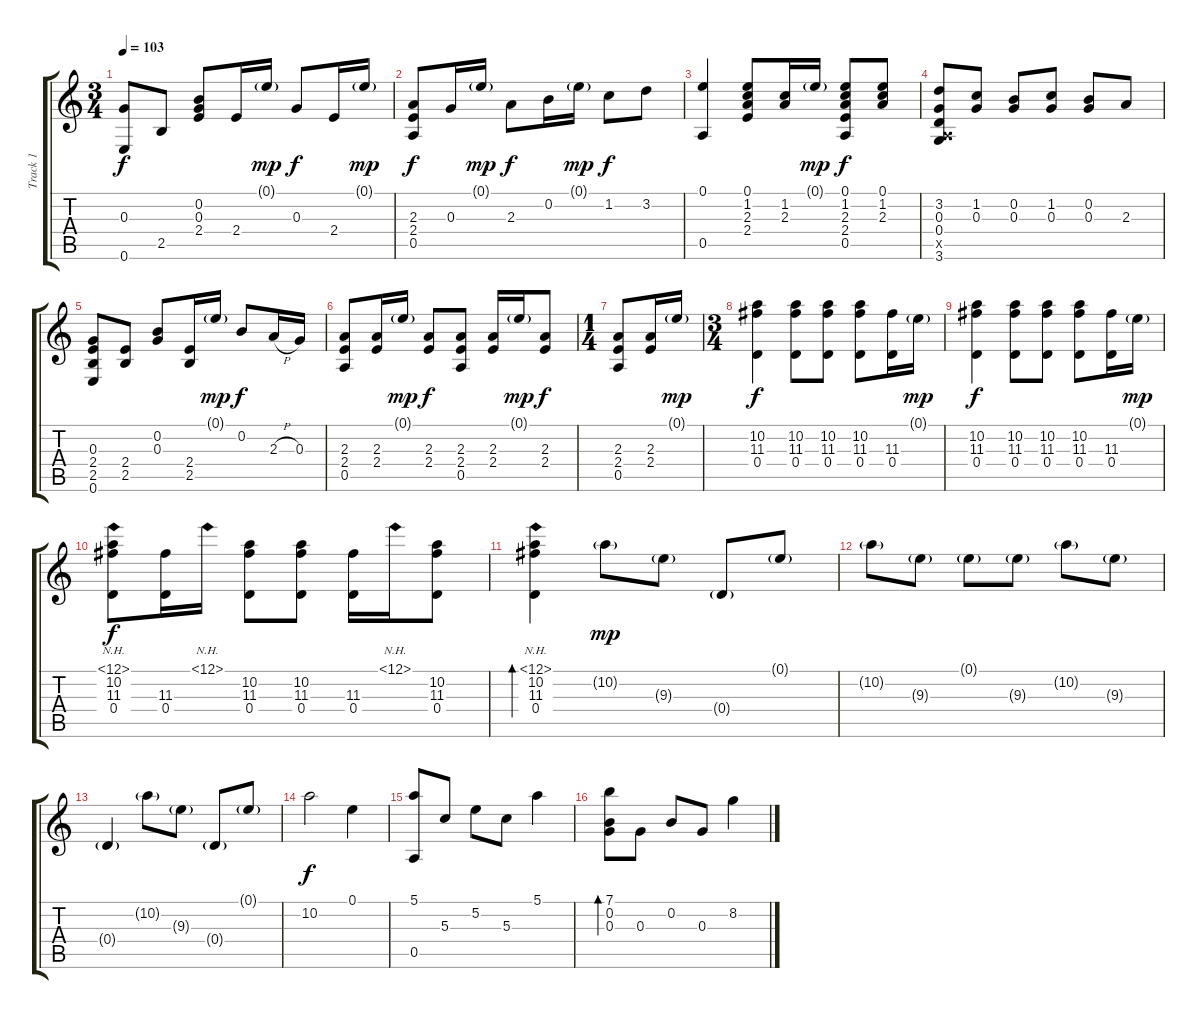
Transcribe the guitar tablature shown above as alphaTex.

\track ("Track 1" "Track 1") {instrument acousticguitarsteel}
\staff {score tabs}
\tuning (E4 B3 G3 D3 A2 E2) {hide}
\ts (3 4)
\tempo 103
\clef g2
\ks c
(0.3 0.6).8{dy f} 2.5.8 (0.2 0.3 2.4).8 2.4.16 0.1{g}.16{dy mp} 0.3.8{dy f} 2.4.16 0.1{g}.16{dy mp} |
(2.3 2.4 0.5).8{dy f} 0.3.16 0.1{g}.16{dy mp} 2.3.8{dy f} 0.2.16 0.1{g}.16{dy mp} 1.2.8{dy f} 3.2.8 |
(0.1 0.5).4 (0.1 1.2 2.3 2.4).8 (1.2 2.3).16 0.1{g}.16{dy mp} (0.1 1.2 2.3 2.4 0.5).8{dy f} (0.1 1.2 2.3).8 |
(3.2 0.3 0.4 0.5{x} 3.6).8 (1.2 0.3).8 (0.2 0.3).8 (1.2 0.3).8 (0.2 0.3).8 2.3.8 |
(0.3 2.4 2.5 0.6).8 (2.4 2.5).8 (0.2 0.3).8 (2.4 2.5).16 0.1{g}.16{dy mp} 0.2.8{dy f} 2.3{h}.16 0.3.16 |
(2.3 2.4 0.5).8 (2.3 2.4).16 0.1{g}.16{dy mp} (2.3 2.4).8{dy f} (2.3 2.4 0.5).8 (2.3 2.4).16 0.1{g}.16{dy mp} (2.3 2.4).8{dy f} |
\ts (1 4)
(2.3 2.4 0.5).8 (2.3 2.4).16 0.1{g}.16{dy mp} |
\ts (3 4)
(10.2 11.3 0.4).4{dy f} (10.2 11.3 0.4).8 (10.2 11.3 0.4).8 (10.2 11.3 0.4).8 (11.3 0.4).16 0.1{g}.16{dy mp} |
(10.2 11.3 0.4).4{dy f} (10.2 11.3 0.4).8 (10.2 11.3 0.4).8 (10.2 11.3 0.4).8 (11.3 0.4).16 0.1{g}.16{dy mp} |
(12.1{nh} 10.2 11.3 0.4).8{dy f} (11.3 0.4).16 12.1{nh}.16 (10.2 11.3 0.4).8 (10.2 11.3 0.4).8 (11.3 0.4).16 12.1{nh}.16 (10.2 11.3 0.4).8 |
(12.1{nh} 10.2 11.3 0.4).4{bd 60} 10.2{g}.8{dy mp} 9.3{g}.8 0.4{g}.8 0.1{g}.8 |
10.2{g}.8 9.3{g}.8 0.1{g}.8 9.3{g}.8 10.2{g}.8 9.3{g}.8 |
0.4{g}.4 10.2{g}.8 9.3{g}.8 0.4{g}.8 0.1{g}.8 |
10.2.2{dy f} 0.1.4 |
(5.1 0.5).8 5.3.8 5.2.8 5.3.8 5.1.4 |
(7.1 0.2 0.3).8{bd 60} 0.3.8 0.2.8 0.3.8 8.2.4
